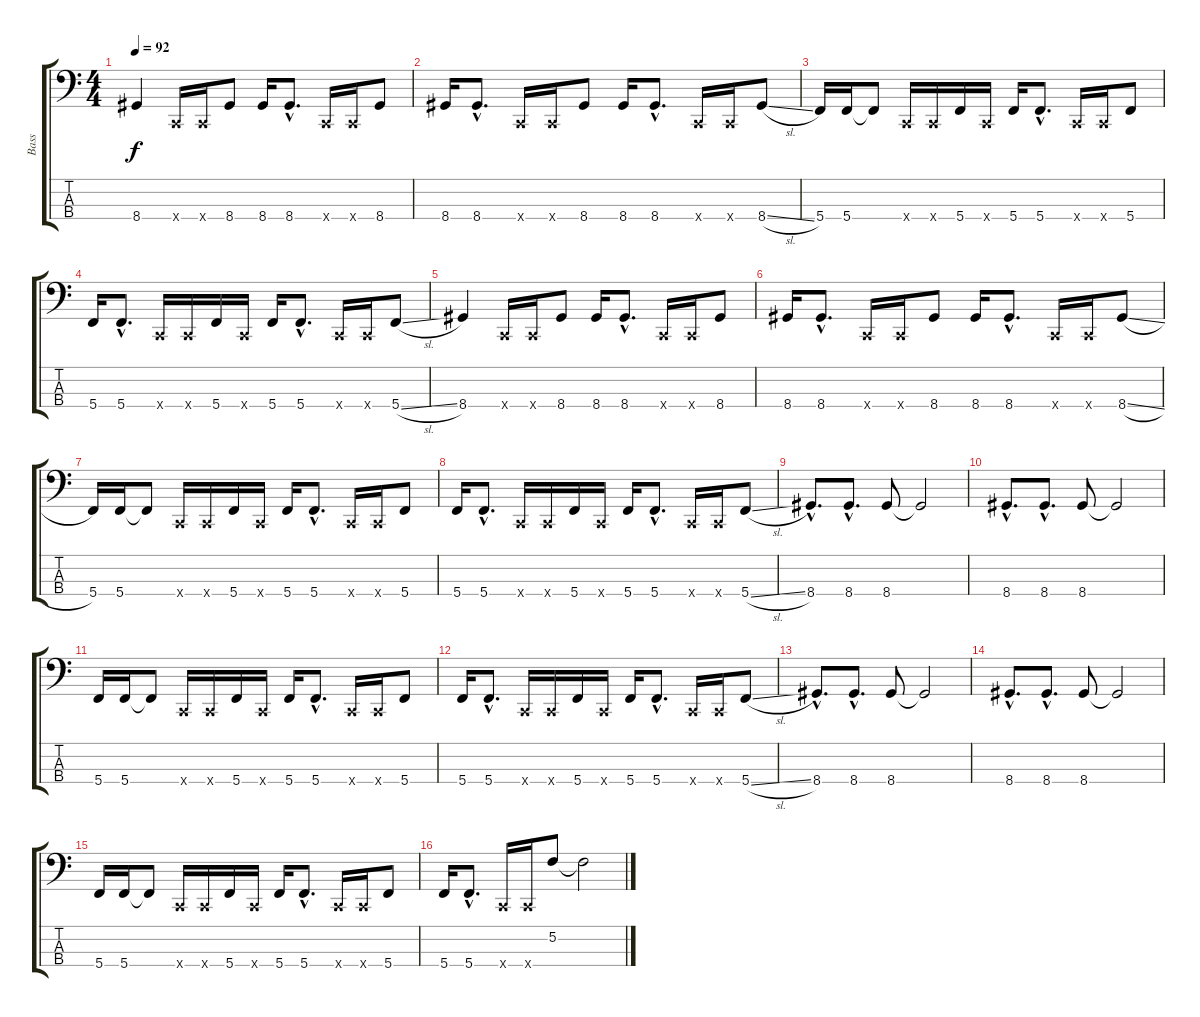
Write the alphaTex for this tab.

\track ("Bass" "Bass") {instrument electricbassfinger}
\staff {score tabs}
\tuning (F2 C2 G1 C1) {hide}
\ts (4 4)
\tempo 92
\clef f4
\ks c
8.4.4{dy f} 0.4{x}.16 0.4{x}.16 8.4.8 8.4.16 8.4{hac}.8{d} 0.4{x}.16 0.4{x}.16 8.4.8 |
8.4.16 8.4{hac}.8{d} 0.4{x}.16 0.4{x}.16 8.4.8 8.4.16 8.4{hac}.8{d} 0.4{x}.16 0.4{x}.16 8.4{sl}.8 |
5.4.16 5.4.16 5.4{t}.8 0.4{x}.16 0.4{x}.16 5.4.16 0.4{x}.16 5.4.16 5.4{hac}.8{d} 0.4{x}.16 0.4{x}.16 5.4.8 |
5.4.16 5.4{hac}.8{d} 0.4{x}.16 0.4{x}.16 5.4.16 0.4{x}.16 5.4.16 5.4{hac}.8{d} 0.4{x}.16 0.4{x}.16 5.4{sl}.8 |
8.4.4 0.4{x}.16 0.4{x}.16 8.4.8 8.4.16 8.4{hac}.8{d} 0.4{x}.16 0.4{x}.16 8.4.8 |
8.4.16 8.4{hac}.8{d} 0.4{x}.16 0.4{x}.16 8.4.8 8.4.16 8.4{hac}.8{d} 0.4{x}.16 0.4{x}.16 8.4{sl}.8 |
5.4.16 5.4.16 5.4{t}.8 0.4{x}.16 0.4{x}.16 5.4.16 0.4{x}.16 5.4.16 5.4{hac}.8{d} 0.4{x}.16 0.4{x}.16 5.4.8 |
5.4.16 5.4{hac}.8{d} 0.4{x}.16 0.4{x}.16 5.4.16 0.4{x}.16 5.4.16 5.4{hac}.8{d} 0.4{x}.16 0.4{x}.16 5.4{sl}.8 |
8.4{hac}.8{d} 8.4{hac}.8{d} 8.4.8 8.4{t}.2 |
8.4{hac}.8{d} 8.4{hac}.8{d} 8.4.8 8.4{t}.2 |
5.4.16 5.4.16 5.4{t}.8 0.4{x}.16 0.4{x}.16 5.4.16 0.4{x}.16 5.4.16 5.4{hac}.8{d} 0.4{x}.16 0.4{x}.16 5.4.8 |
5.4.16 5.4{hac}.8{d} 0.4{x}.16 0.4{x}.16 5.4.16 0.4{x}.16 5.4.16 5.4{hac}.8{d} 0.4{x}.16 0.4{x}.16 5.4{sl}.8 |
8.4{hac}.8{d} 8.4{hac}.8{d} 8.4.8 8.4{t}.2 |
8.4{hac}.8{d} 8.4{hac}.8{d} 8.4.8 8.4{t}.2 |
5.4.16 5.4.16 5.4{t}.8 0.4{x}.16 0.4{x}.16 5.4.16 0.4{x}.16 5.4.16 5.4{hac}.8{d} 0.4{x}.16 0.4{x}.16 5.4.8 |
5.4.16 5.4{hac}.8{d} 0.4{x}.16 0.4{x}.16 5.2.8 5.2{t}.2
